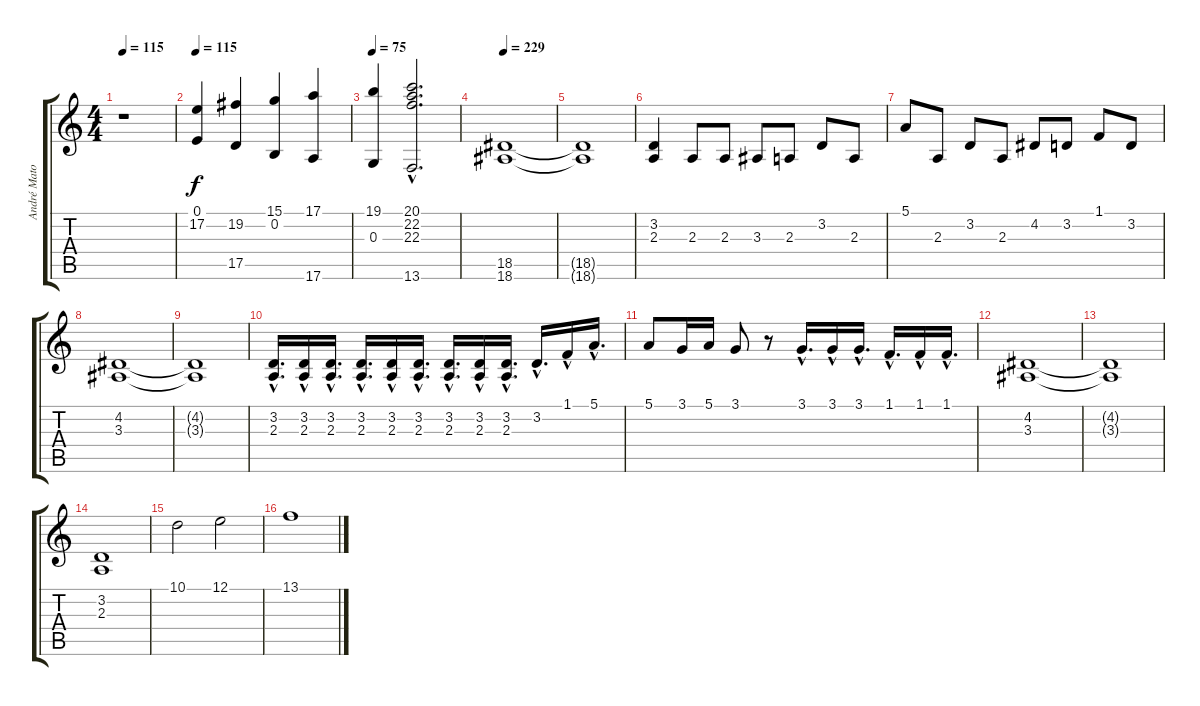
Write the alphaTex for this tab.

\track ("André Matos (tecl)" "André Mato") {instrument stringensemble1}
\staff {score tabs}
\tuning (E4 B3 G3 D3 A2 E2) {hide}
\ts (4 4)
\tempo 115
\clef g2
\ks c
r.1{dy f} |
\tempo 115
(0.1 17.2).4 (19.2 17.5).4 (15.1 0.2).4 (17.1 17.6).4 |
\tempo 75
(19.1 0.3).4 (20.1{hac} 22.2{hac} 22.3{hac} 13.6{hac}).2{d} |
\tempo 229
(18.5 18.6).1 |
(18.5{t} 18.6{t}).1 |
(3.2 2.3).4 2.3.8 2.3.8 3.3.8 2.3.8 3.2.8 2.3.8 |
5.1.8 2.3.8 3.2.8 2.3.8 4.2.8 3.2.8 1.1.8 3.2.8 |
(4.2 3.3).1 |
(4.2{t} 3.3{t}).1 |
(3.2{hac} 2.3{hac}).16{d} (3.2{hac} 2.3{hac}).16 (3.2{hac} 2.3{hac}).16{d} (3.2{hac} 2.3{hac}).16{d} (3.2{hac} 2.3{hac}).16 (3.2{hac} 2.3{hac}).16{d} (3.2{hac} 2.3{hac}).16{d} (3.2{hac} 2.3{hac}).16 (3.2{hac} 2.3{hac}).16{d} 3.2{hac}.16{d} 1.1{hac}.16 5.1{hac}.16{d} |
5.1.8 3.1.16 5.1.16 3.1.8 r.8 3.1{hac}.16{d} 3.1{hac}.16 3.1{hac}.16{d} 1.1{hac}.16{d} 1.1{hac}.16 1.1{hac}.16{d} |
(4.2 3.3).1 |
(4.2{t} 3.3{t}).1 |
(3.2 2.3).1 |
10.1.2 12.1.2 |
13.1.1
